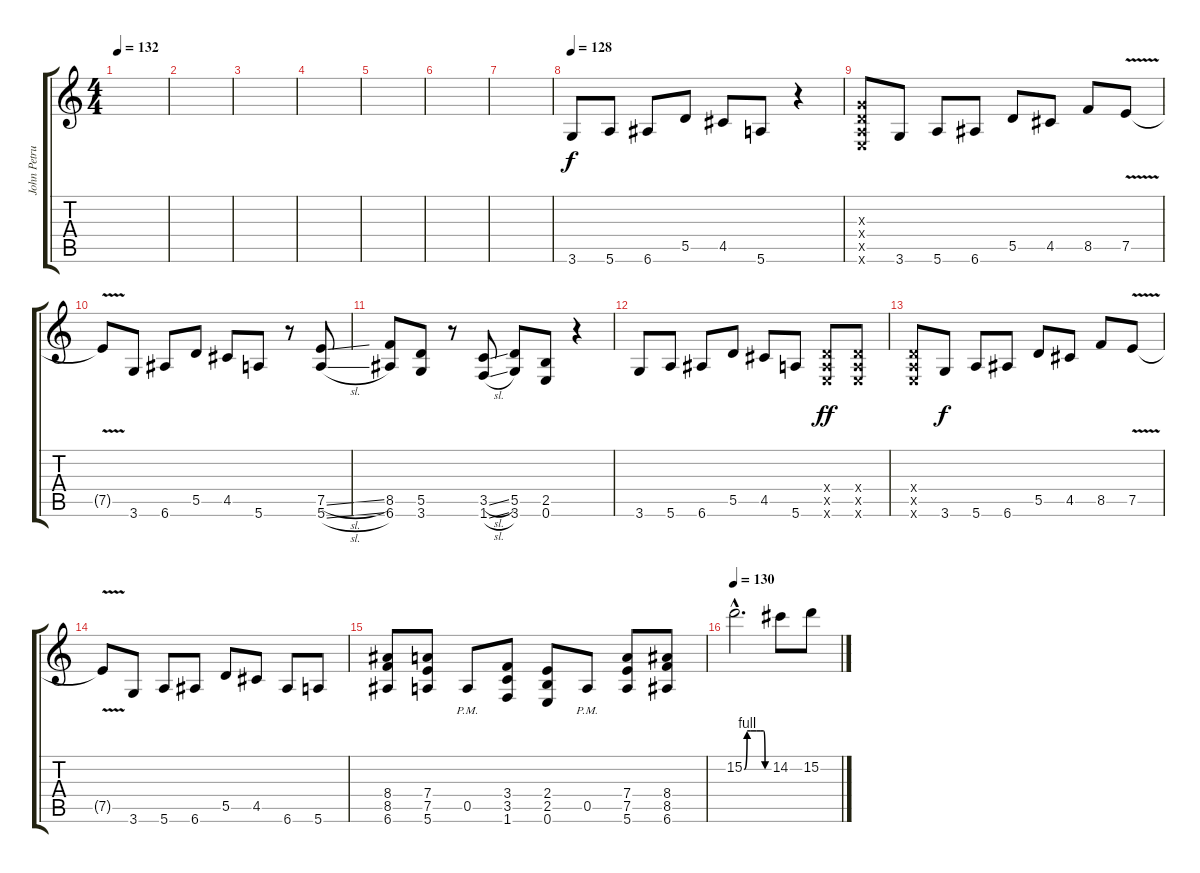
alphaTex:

\track ("John Petrucci" "John Petru") {instrument distortionguitar}
\staff {score tabs}
\tuning (E4 B3 G3 D3 A2 E2) {hide}
\ts (4 4)
\tempo 132
\clef g2
\ks c
|
|
|
|
|
|
|
\tempo 128
3.6.8{dy f instrument distortionguitar} 5.6.8 6.6.8 5.5.8 4.5.8 5.6.8 r.4 |
(0.3{x} 0.4{x} 0.5{x} 0.6{x}).8 3.6.8 5.6.8 6.6.8 5.5.8 4.5.8 8.5.8 7.5{v}.8 |
7.5{t}.8 3.6.8 6.6.8 5.5.8 4.5.8 5.6.8 r.8 (7.5{sl} 5.6{sl}).8 |
(8.5 6.6).8 (5.5 3.6).8 r.8 (3.5{sl} 1.6{sl}).8 (5.5 3.6).8 (2.5 0.6).8 r.4 |
3.6.8 5.6.8 6.6.8 5.5.8 4.5.8 5.6.8 (0.4{x} 0.5{x} 0.6{x}).8{dy ff} (0.4{x} 0.5{x} 0.6{x}).8 |
(0.4{x} 0.5{x} 0.6{x}).8 3.6.8{dy f} 5.6.8 6.6.8 5.5.8 4.5.8 8.5.8 7.5{v}.8 |
7.5{t}.8 3.6.8 5.6.8 6.6.8 5.5.8 4.5.8 6.6.8 5.6.8 |
(8.4 8.5 6.6).8 (7.4 7.5 5.6).8 0.5{pm}.8 (3.4 3.5 1.6).8 (2.4 2.5 0.6).8 0.5{pm}.8 (7.4 7.5 5.6).8 (8.4 8.5 6.6).8 |
\tempo 130
15.2{be (custom 0 0 7 4 9 4 15 4 30 4 39 4 47 4 51 0 57 0 60 0) hac}.2{d balance 16 instrument overdrivenguitar} 14.2.8 15.2.8
